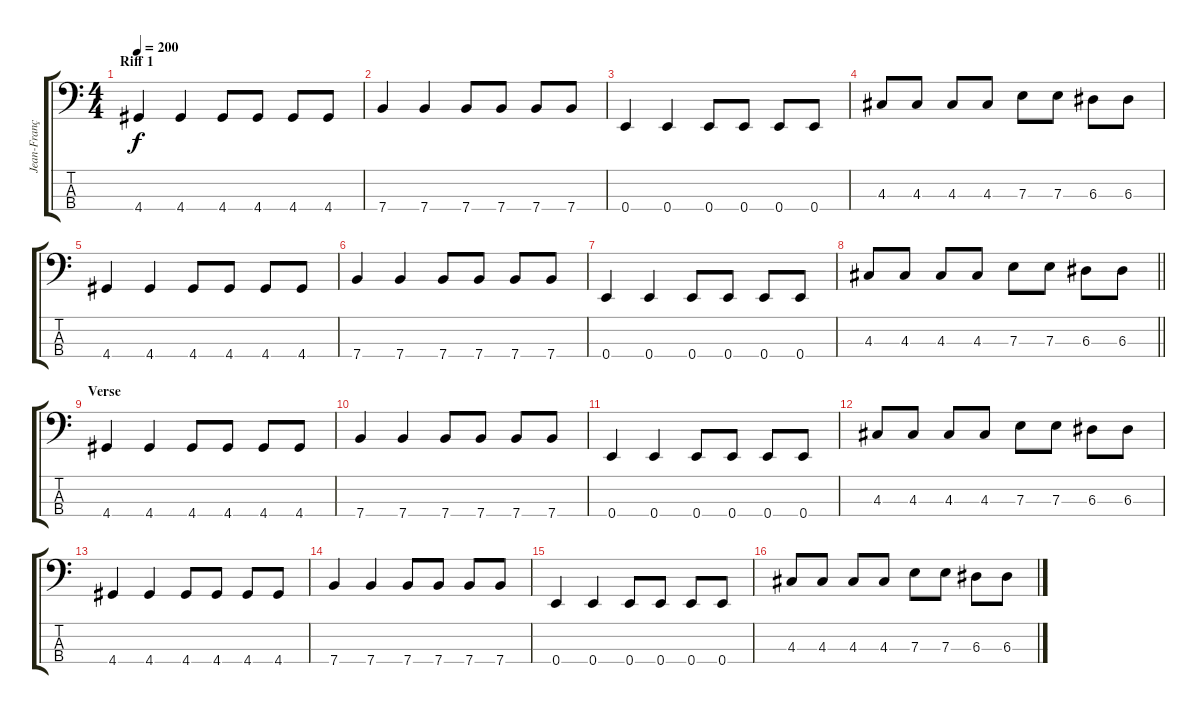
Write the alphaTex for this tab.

\track ("Jean-François Paré" "Jean-Franç") {instrument electricbasspick}
\staff {score tabs}
\tuning (G2 D2 A1 E1) {hide}
\ts (4 4)
\section ("" "Riff 1")
\tempo 200
\clef f4
\ks c
4.4.4{dy f} 4.4.4 4.4.8 4.4.8 4.4.8 4.4.8 |
7.4.4 7.4.4 7.4.8 7.4.8 7.4.8 7.4.8 |
0.4.4 0.4.4 0.4.8 0.4.8 0.4.8 0.4.8 |
4.3.8 4.3.8 4.3.8 4.3.8 7.3.8 7.3.8 6.3.8 6.3.8 |
4.4.4 4.4.4 4.4.8 4.4.8 4.4.8 4.4.8 |
7.4.4 7.4.4 7.4.8 7.4.8 7.4.8 7.4.8 |
0.4.4 0.4.4 0.4.8 0.4.8 0.4.8 0.4.8 |
\barLineRight lightlight
4.3.8 4.3.8 4.3.8 4.3.8 7.3.8 7.3.8 6.3.8 6.3.8 |
\section ("" "Verse")
4.4.4 4.4.4 4.4.8 4.4.8 4.4.8 4.4.8 |
7.4.4 7.4.4 7.4.8 7.4.8 7.4.8 7.4.8 |
0.4.4 0.4.4 0.4.8 0.4.8 0.4.8 0.4.8 |
4.3.8 4.3.8 4.3.8 4.3.8 7.3.8 7.3.8 6.3.8 6.3.8 |
4.4.4 4.4.4 4.4.8 4.4.8 4.4.8 4.4.8 |
7.4.4 7.4.4 7.4.8 7.4.8 7.4.8 7.4.8 |
0.4.4 0.4.4 0.4.8 0.4.8 0.4.8 0.4.8 |
4.3.8 4.3.8 4.3.8 4.3.8 7.3.8 7.3.8 6.3.8 6.3.8
